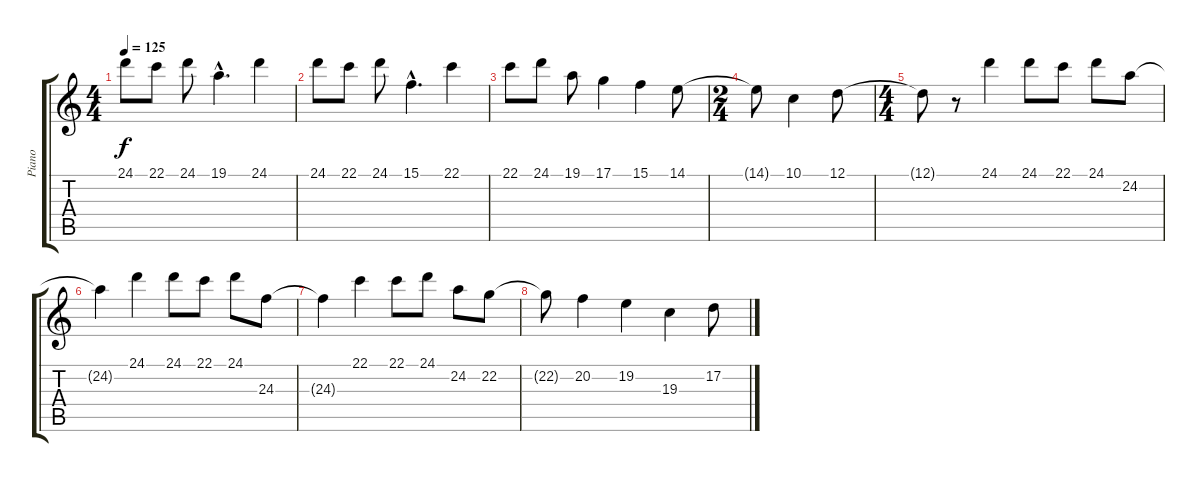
\track ("Piano" "Piano") {instrument acousticgrandpiano}
\staff {score tabs}
\tuning (D4 A3 F3 C3 G2 D2) {hide}
\ts (4 4)
\tempo 125
\clef g2
\ks c
24.1.8{dy f instrument acousticgrandpiano} 22.1.8 24.1.8 19.1{hac}.4{d} 24.1.4 |
24.1.8 22.1.8 24.1.8 15.1{hac}.4{d} 22.1.4 |
22.1.8 24.1.8 19.1.8 17.1.4 15.1.4 14.1.8 |
\ts (2 4)
14.1{t}.8 10.1.4 12.1.8 |
\ts (4 4)
12.1{t}.8 r.8 24.1.4 24.1.8 22.1.8 24.1.8 24.2.8 |
24.2{t}.4 24.1.4 24.1.8 22.1.8 24.1.8 24.3.8 |
24.3{t}.4 22.1.4 22.1.8 24.1.8 24.2.8 22.2.8 |
22.2{t}.8 20.2.4 19.2.4 19.3.4 17.2.8
